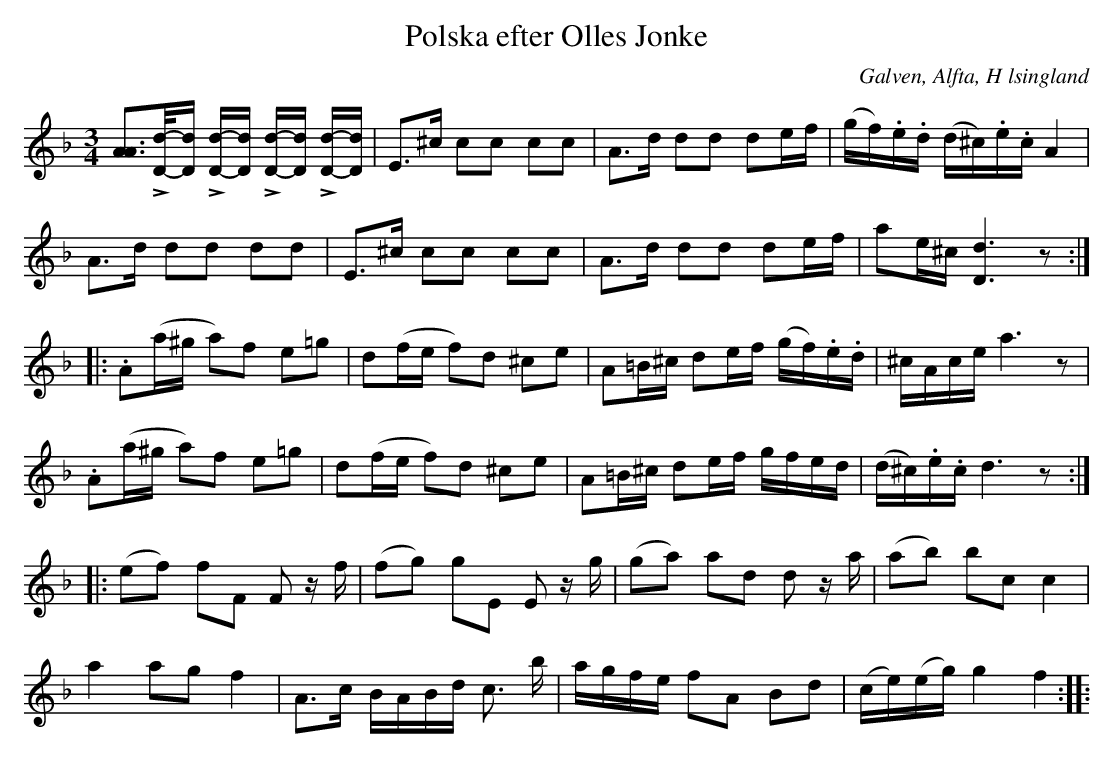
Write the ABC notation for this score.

X:1
T: Polska efter Olles Jonke
O: Galven, Alfta, H lsingland
M: 3/4
L: 1/16
K: Dm
[A2 A2]>L[D d]-[D d] L[D d]-[D d] L[D d]-[D d] L[D d]-[D d]| E2>^c2 c2c2 c2c2 | A2>d2 d2d2 d2ef | (gf).e.d (d^c).e.c A4 |
A2>d2 d2d2 d2d2 | E2>^c2 c2c2 c2c2 | A2>d2 d2d2 d2ef | a2e^c [dD]6z2 ::
.A2(a^g a2)f2 e2=g2 | d2(fe f2)d2 ^c2e2 | A2=B^c d2ef (gf).e.d | ^cAce a6z2 |
.A2(a^g a2)f2 e2=g2 | d2(fe f2)d2 ^c2e2 | A2=B^c d2ef gfed | (d^c).e.c d6z2 ::
(e2f2) f2F2 F2 zf | (f2g2) g2E2 E2 zg | (g2a2) a2d2 d2 za | (a2b2) b2c2 c4 |
a4 a2g2 f4 | A2>c2 BABd c2> b2 | agfe f2A2 B2d2 | (ce)(eg) g4 f4 ::
